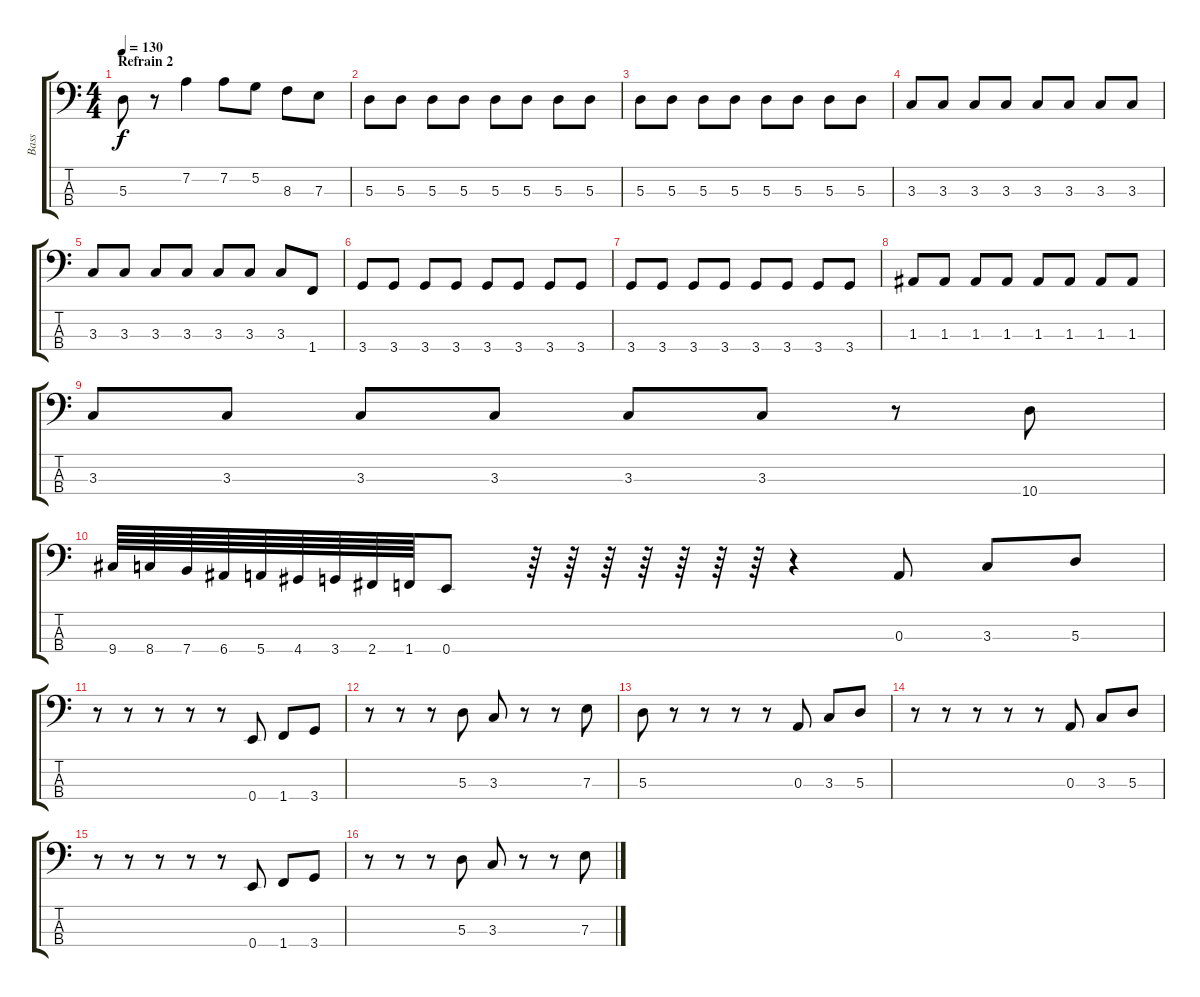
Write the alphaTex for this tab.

\track ("Bass" "Bass") {instrument electricbassfinger}
\staff {score tabs}
\tuning (G2 D2 A1 E1) {hide}
\ts (4 4)
\section ("" "Refrain 2")
\tempo 130
\clef f4
\ks c
5.3.8{dy f} r.8 7.2.4 7.2.8 5.2.8 8.3.8 7.3.8 |
5.3.8 5.3.8 5.3.8 5.3.8 5.3.8 5.3.8 5.3.8 5.3.8 |
5.3.8 5.3.8 5.3.8 5.3.8 5.3.8 5.3.8 5.3.8 5.3.8 |
3.3.8 3.3.8 3.3.8 3.3.8 3.3.8 3.3.8 3.3.8 3.3.8 |
3.3.8 3.3.8 3.3.8 3.3.8 3.3.8 3.3.8 3.3.8 1.4.8 |
3.4.8 3.4.8 3.4.8 3.4.8 3.4.8 3.4.8 3.4.8 3.4.8 |
3.4.8 3.4.8 3.4.8 3.4.8 3.4.8 3.4.8 3.4.8 3.4.8 |
1.3.8 1.3.8 1.3.8 1.3.8 1.3.8 1.3.8 1.3.8 1.3.8 |
3.3.8 3.3.8 3.3.8 3.3.8 3.3.8 3.3.8 r.8 10.4.8{volume 16} |
9.4.64 8.4.64 7.4.64 6.4.64 5.4.64 4.4.64 3.4.64 2.4.64 1.4.64 0.4.8 r.64 r.64 r.64 r.64 r.64 r.64 r.64 r.4 0.3.8{volume 13} 3.3.8 5.3.8 |
r.8 r.8 r.8 r.8 r.8 0.4.8 1.4.8 3.4.8 |
r.8 r.8 r.8 5.3.8 3.3.8 r.8 r.8 7.3.8 |
5.3.8 r.8 r.8 r.8 r.8 0.3.8 3.3.8 5.3.8 |
r.8 r.8 r.8 r.8 r.8 0.3.8 3.3.8 5.3.8 |
r.8 r.8 r.8 r.8 r.8 0.4.8 1.4.8 3.4.8 |
r.8 r.8 r.8 5.3.8 3.3.8 r.8 r.8 7.3.8
